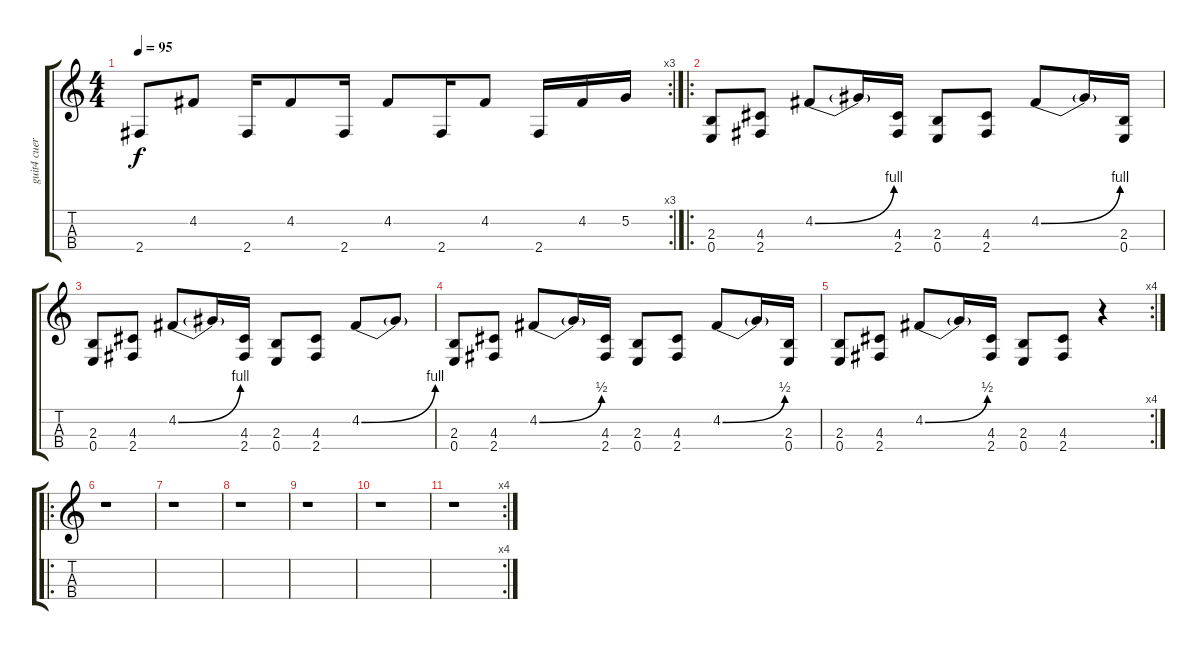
\track ("guit4 cuerdas c/dist" "guit4 cuer") {instrument distortionguitar}
\staff {score tabs}
\tuning (G3 D3 A2 E2) {hide}
\rc 3
\ts (4 4)
\tempo 95
\clef g2
\ks c
2.4.8{dy f} 4.2.8 2.4.16 4.2.8 2.4.16 4.2.8 2.4.16 4.2.8 2.4.16 4.2.16 5.2.16 |
\ro
(2.3 0.4).8 (4.3 2.4).8 4.2{be (bend 0 0 60 4)}.8 4.2{t}.16 (4.3 2.4).16 (2.3 0.4).8 (4.3 2.4).8 4.2{be (bend 0 0 60 4)}.8 4.2{t}.16 (2.3 0.4).16 |
(2.3 0.4).8 (4.3 2.4).8 4.2{be (bend 0 0 60 4)}.8 4.2{t}.16 (4.3 2.4).16 (2.3 0.4).8 (4.3 2.4).8 4.2{be (bend 0 0 60 4)}.8 4.2{t}.8 |
(2.3 0.4).8 (4.3 2.4).8 4.2{be (bend 0 0 60 2)}.8 4.2{t}.16 (4.3 2.4).16 (2.3 0.4).8 (4.3 2.4).8 4.2{be (bend 0 0 60 2)}.8 4.2{t}.16 (2.3 0.4).16 |
\rc 4
(2.3 0.4).8 (4.3 2.4).8 4.2{be (bend 0 0 60 2)}.8 4.2{t}.16 (4.3 2.4).16 (2.3 0.4).8 (4.3 2.4).8 r.4 |
\ro
r.1 |
r.1 |
r.1 |
r.1 |
r.1 |
\rc 4
r.1
